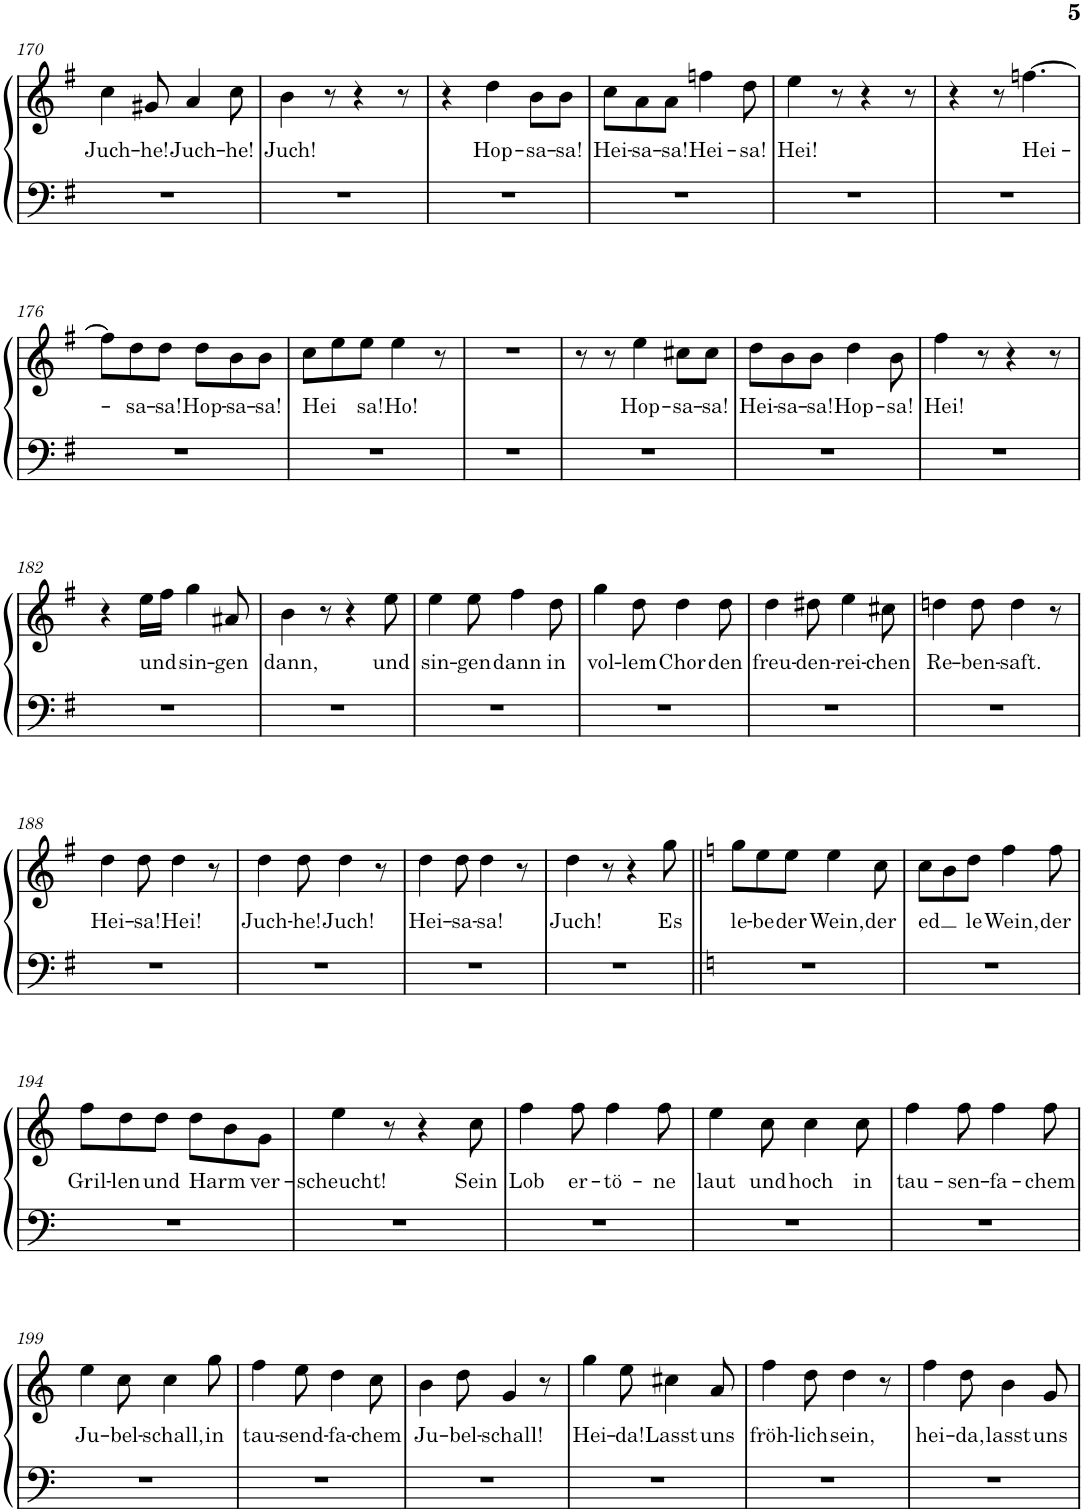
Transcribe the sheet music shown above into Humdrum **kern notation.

**kern	**kern	**text
*part1	*part1	*part1
*staff2	*staff1	*staff1
*I"Piano	*	*
*I'Pno.	*	*
!!LO:PB:g=z
*clefF4	*clefG2	*
*k[f#]	*k[f#]	*
*M6/8	*M6/8	*
=170	=170	=170
!	!	!LO:LY:b
2.r	4cc\	Juch-
!	!	!LO:LY:b
.	8g#X/	-he!
!	!	!LO:LY:b
.	4a/	Juch-
!	!	!LO:LY:b
.	8cc\	-he!
=171	=171	=171
!	!	!LO:LY:b
2.r	4b\	Juch!
.	8r	.
.	4r	.
.	8r	.
=172	=172	=172
2.r	4r	.
!	!	!LO:LY:b
.	4dd\	Hop-
!	!	!LO:LY:b
.	8b\L	-sa-
!	!	!LO:LY:b
.	8b\J	-sa!
=173	=173	=173
!	!	!LO:LY:b
2.r	8cc\L	Hei-
!	!	!LO:LY:b
.	8a\	-sa-
!	!	!LO:LY:b
.	8a\J	-sa!
!	!	!LO:LY:b
.	4ffn\	Hei-
!	!	!LO:LY:b
.	8dd\	-sa!
=174	=174	=174
!	!	!LO:LY:b
2.r	4ee\	Hei!
.	8r	.
.	4r	.
.	8r	.
=175	=175	=175
2.r	4r	.
.	8r	.
!	!	!LO:LY:b
.	[4.ffn\	Hei-
!!LO:LB:g=z
=176	=176	=176
2.r	8ff\L]	.
!	!	!LO:LY:b
.	8dd\	sa-
!	!	!LO:LY:b
.	8dd\J	-sa!
!	!	!LO:LY:b
.	8dd\L	Hop-
!	!	!LO:LY:b
.	8b\	-sa-
!	!	!LO:LY:b
.	8b\J	-sa!
=177	=177	=177
!	!	!LO:LY:b
2.r	8cc\L	Hei
.	8ee\	.
!	!	!LO:LY:b
.	8ee\J	sa!
!	!	!LO:LY:b
.	4ee\	Ho!
.	8r	.
=178	=178	=178
2.r	2.r	.
=179	=179	=179
2.r	8r	.
.	8r	.
!	!	!LO:LY:b
.	4ee\	Hop-
!	!	!LO:LY:b
.	8cc#X\L	-sa-
!	!	!LO:LY:b
.	8cc#\J	-sa!
=180	=180	=180
!	!	!LO:LY:b
2.r	8dd\L	Hei-
!	!	!LO:LY:b
.	8b\	-sa-
!	!	!LO:LY:b
.	8b\J	-sa!
!	!	!LO:LY:b
.	4dd\	Hop-
!	!	!LO:LY:b
.	8b\	-sa!
=181	=181	=181
!	!	!LO:LY:b
2.r	4ff#\	Hei!
.	8r	.
.	4r	.
.	8r	.
!!LO:LB:g=z
=182	=182	=182
2.r	4r	.
!	!	!LO:LY:b
.	16ee\LL	und
.	16ff#\JJ	.
!	!	!LO:LY:b
.	4gg\	sin-
!	!	!LO:LY:b
.	8a#X/	-gen
=183	=183	=183
!	!	!LO:LY:b
2.r	4b\	dann,
.	8r	.
.	4r	.
!	!	!LO:LY:b
.	8ee\	und
=184	=184	=184
!	!	!LO:LY:b
2.r	4ee\	sin-
!	!	!LO:LY:b
.	8ee\	-gen
!	!	!LO:LY:b
.	4ff#\	dann
!	!	!LO:LY:b
.	8dd\	in
=185	=185	=185
!	!	!LO:LY:b
2.r	4gg\	vol-
!	!	!LO:LY:b
.	8dd\	-lem
!	!	!LO:LY:b
.	4dd\	Chor
!	!	!LO:LY:b
.	8dd\	den
=186	=186	=186
!	!	!LO:LY:b
2.r	4dd\	freu-
!	!	!LO:LY:b
.	8dd#X\	-den-
!	!	!LO:LY:b
.	4ee\	-rei-
!	!	!LO:LY:b
.	8cc#X\	-chen
=187	=187	=187
!	!	!LO:LY:b
2.r	4ddn\	Re-
!	!	!LO:LY:b
.	8dd\	-ben-
!	!	!LO:LY:b
.	4dd\	-saft.
.	8r	.
!!LO:LB:g=z
=188	=188	=188
!	!	!LO:LY:b
2.r	4dd\	Hei-
!	!	!LO:LY:b
.	8dd\	-sa!
!	!	!LO:LY:b
.	4dd\	Hei!
.	8r	.
=189	=189	=189
!	!	!LO:LY:b
2.r	4dd\	Juch-
!	!	!LO:LY:b
.	8dd\	-he!
!	!	!LO:LY:b
.	4dd\	Juch!
.	8r	.
=190	=190	=190
!	!	!LO:LY:b
2.r	4dd\	Hei-
!	!	!LO:LY:b
.	8dd\	-sa-
!	!	!LO:LY:b
.	4dd\	-sa!
.	8r	.
=191	=191	=191
!	!	!LO:LY:b
2.r	4dd\	Juch!
.	8r	.
.	4r	.
!	!	!LO:LY:b
.	8gg\	Es
=192||	=192||	=192||
*k[]	*k[]	*
!	!	!LO:LY:b
2.r	8gg\L	le-
!	!	!LO:LY:b
.	8ee\	-be
!	!	!LO:LY:b
.	8ee\J	der
!	!	!LO:LY:b
.	4ee\	Wein,
!	!	!LO:LY:b
.	8cc\	der
=193	=193	=193
!	!	!LO:LY:b
2.r	8cc\L	ed
.	8b\	.
!	!	!LO:LY:b
.	8dd\J	le
!	!	!LO:LY:b
.	4ff\	Wein,
!	!	!LO:LY:b
.	8ff\	der
!!LO:LB:g=z
=194	=194	=194
!	!	!LO:LY:b
2.r	8ff\L	Gril-
!	!	!LO:LY:b
.	8dd\	-len
!	!	!LO:LY:b
.	8dd\J	und
!	!	!LO:LY:b
.	8dd\L	Harm
.	8b\	.
!	!	!LO:LY:b
.	8g\J	ver-
=195	=195	=195
!	!	!LO:LY:b
2.r	4ee\	-scheucht!
.	8r	.
.	4r	.
!	!	!LO:LY:b
.	8cc\	Sein
=196	=196	=196
!	!	!LO:LY:b
2.r	4ff\	Lob
!	!	!LO:LY:b
.	8ff\	er-
!	!	!LO:LY:b
.	4ff\	-tö-
!	!	!LO:LY:b
.	8ff\	-ne
=197	=197	=197
!	!	!LO:LY:b
2.r	4ee\	laut
!	!	!LO:LY:b
.	8cc\	und
!	!	!LO:LY:b
.	4cc\	hoch
!	!	!LO:LY:b
.	8cc\	in
=198	=198	=198
!	!	!LO:LY:b
2.r	4ff\	tau-
!	!	!LO:LY:b
.	8ff\	-sen-
!	!	!LO:LY:b
.	4ff\	-fa-
!	!	!LO:LY:b
.	8ff\	-chem
!!LO:LB:g=z
=199	=199	=199
!	!	!LO:LY:b
2.r	4ee\	Ju-
!	!	!LO:LY:b
.	8cc\	-bel-
!	!	!LO:LY:b
.	4cc\	-schall,
!	!	!LO:LY:b
.	8gg\	in
=200	=200	=200
!	!	!LO:LY:b
2.r	4ff\	tau-
!	!	!LO:LY:b
.	8ee\	-send-
!	!	!LO:LY:b
.	4dd\	-fa-
!	!	!LO:LY:b
.	8cc\	-chem
=201	=201	=201
!	!	!LO:LY:b
2.r	4b\	Ju-
!	!	!LO:LY:b
.	8dd\	-bel-
!	!	!LO:LY:b
.	4g/	-schall!
.	8r	.
=202	=202	=202
!	!	!LO:LY:b
2.r	4gg\	Hei-
!	!	!LO:LY:b
.	8ee\	-da!
!	!	!LO:LY:b
.	4cc#X\	Lasst
!	!	!LO:LY:b
.	8a/	uns
=203	=203	=203
!	!	!LO:LY:b
2.r	4ff\	fröh-
!	!	!LO:LY:b
.	8dd\	-lich
!	!	!LO:LY:b
.	4dd\	sein,
.	8r	.
=204	=204	=204
!	!	!LO:LY:b
2.r	4ff\	hei-
!	!	!LO:LY:b
.	8dd\	-da,
!	!	!LO:LY:b
.	4b\	lasst
!	!	!LO:LY:b
.	8g/	uns
=	=	=
*-	*-	*-
